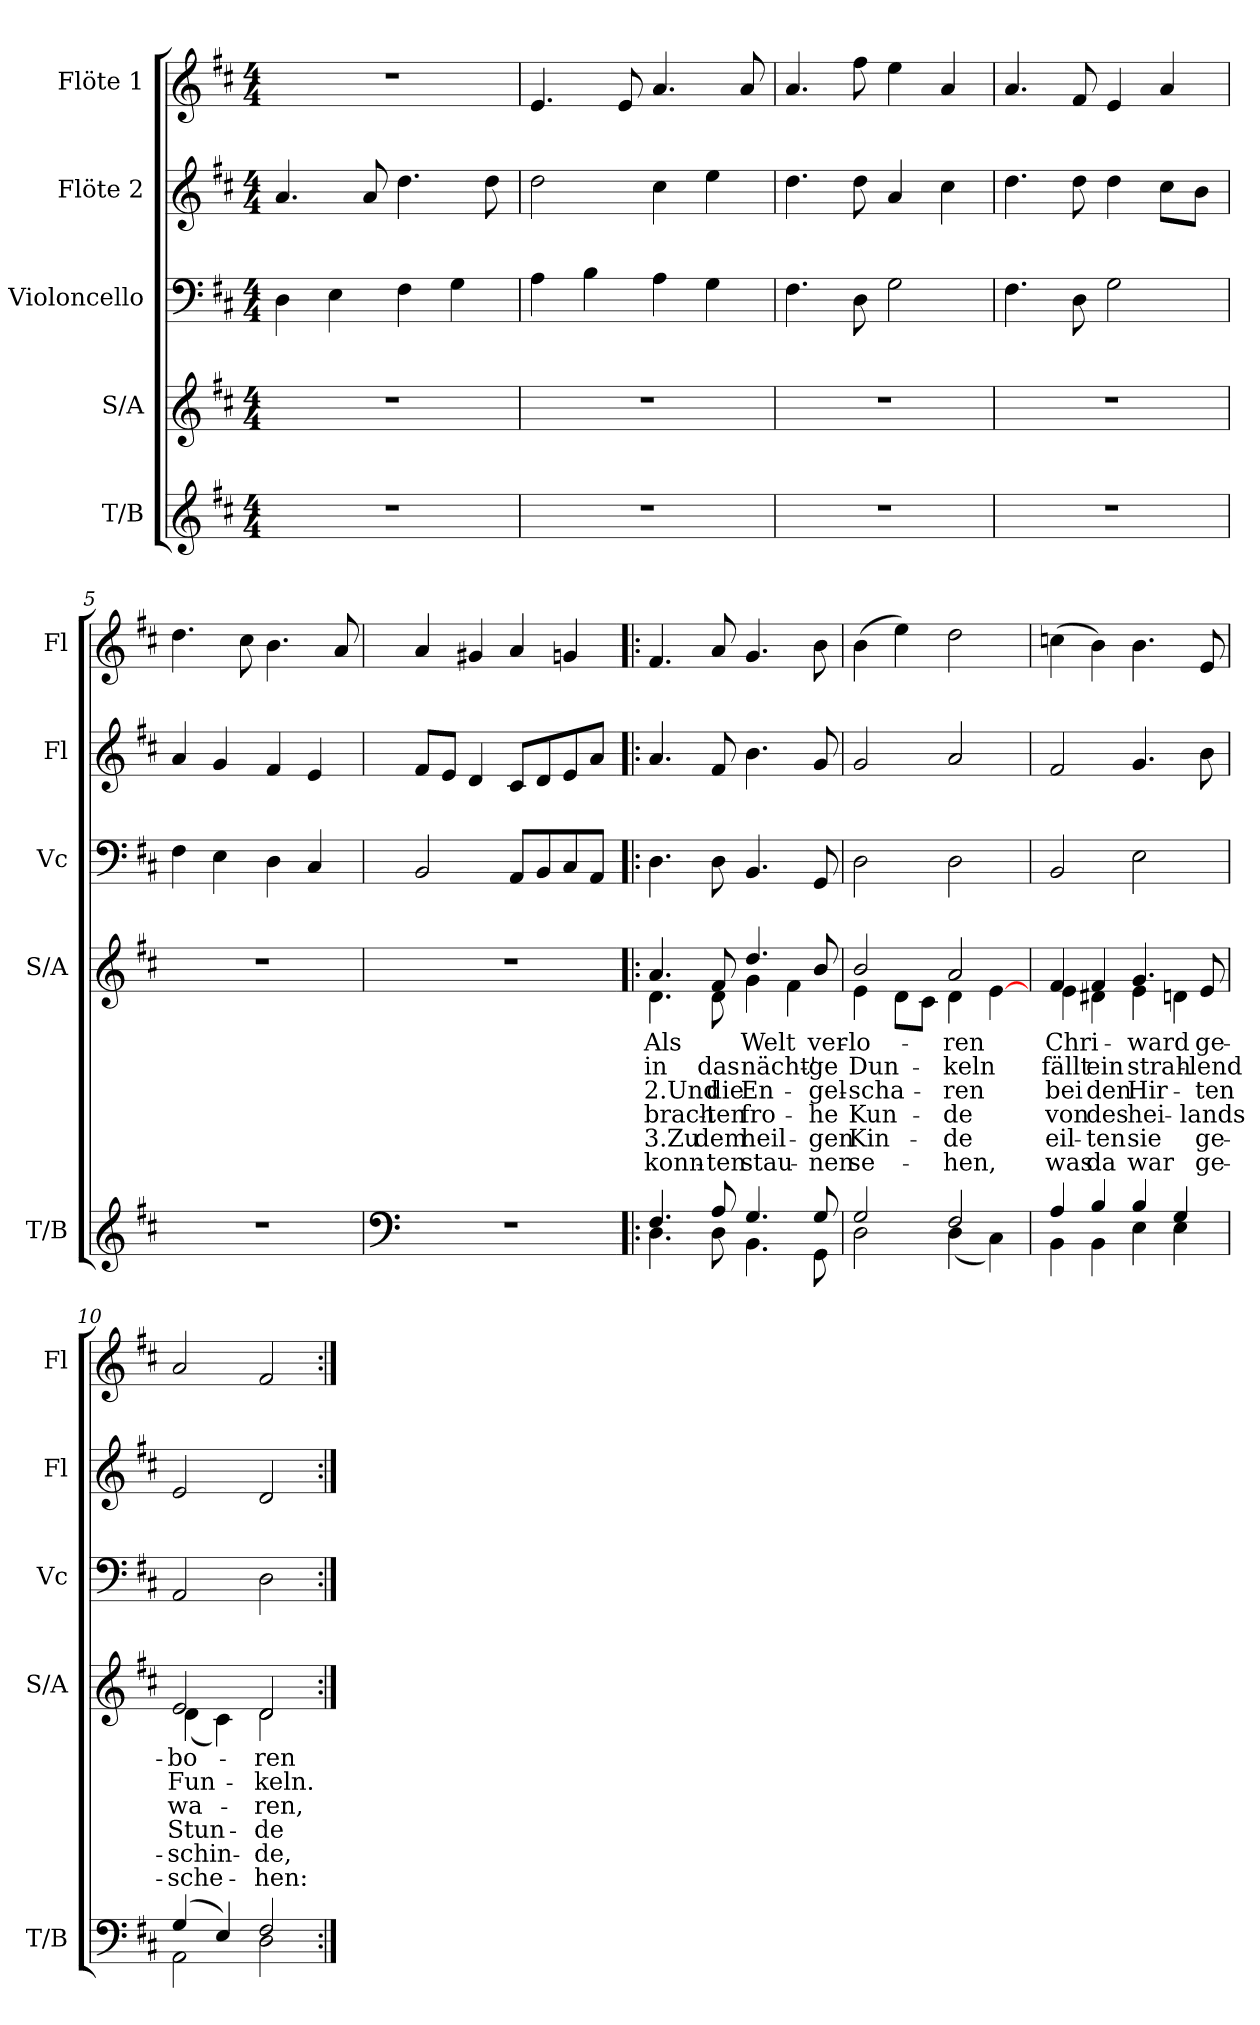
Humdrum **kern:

**kern	**kern	**text	**text	**text	**text	**text	**text	**kern	**kern	**kern
*part5	*part4	*part4	*part4	*part4	*part4	*part4	*part4	*part3	*part2	*part1
*staff5	*staff4	*staff4	*staff4	*staff4	*staff4	*staff4	*staff4	*staff3	*staff2	*staff1
*I"T/B	*I"S/A	*	*	*	*	*	*	*I"Violoncello	*I"Flöte 2	*I"Flöte 1
*I'T/B	*I'S/A	*	*	*	*	*	*	*I'Vc	*I'Fl	*I'Fl
*clefG2	*clefG2	*	*	*	*	*	*	*clefF4	*clefG2	*clefG2
*k[f#c#]	*k[f#c#]	*	*	*	*	*	*	*k[f#c#]	*k[f#c#]	*k[f#c#]
*D:	*D:	*	*	*	*	*	*	*D:	*D:	*D:
*M4/4	*M4/4	*	*	*	*	*	*	*M4/4	*M4/4	*M4/4
=1	=1	=1	=1	=1	=1	=1	=1	=1	=1	=1
1r	1r	.	.	.	.	.	.	4D\	4.a/	1r
.	.	.	.	.	.	.	.	4E\	.	.
.	.	.	.	.	.	.	.	.	8a/	.
.	.	.	.	.	.	.	.	4F#\	4.dd\	.
.	.	.	.	.	.	.	.	4G\	.	.
.	.	.	.	.	.	.	.	.	8dd\	.
=2	=2	=2	=2	=2	=2	=2	=2	=2	=2	=2
1r	1r	.	.	.	.	.	.	4A\	2dd\	4.e/
.	.	.	.	.	.	.	.	4B\	.	.
.	.	.	.	.	.	.	.	.	.	8e/
.	.	.	.	.	.	.	.	4A\	4cc#\	4.a/
.	.	.	.	.	.	.	.	4G\	4ee\	.
.	.	.	.	.	.	.	.	.	.	8a/
=3	=3	=3	=3	=3	=3	=3	=3	=3	=3	=3
1r	1r	.	.	.	.	.	.	4.F#\	4.dd\	4.a/
.	.	.	.	.	.	.	.	8D\	8dd\	8ff#\
.	.	.	.	.	.	.	.	2G\	4a/	4ee\
.	.	.	.	.	.	.	.	.	4cc#\	4a/
=4	=4	=4	=4	=4	=4	=4	=4	=4	=4	=4
1r	1r	.	.	.	.	.	.	4.F#\	4.dd\	4.a/
.	.	.	.	.	.	.	.	8D\	8dd\	8f#/
.	.	.	.	.	.	.	.	2G\	4dd\	4e/
.	.	.	.	.	.	.	.	.	8cc#\L	4a/
.	.	.	.	.	.	.	.	.	8b\J	.
=5	=5	=5	=5	=5	=5	=5	=5	=5	=5	=5
1r	1r	.	.	.	.	.	.	4F#\	4a/	4.dd\
.	.	.	.	.	.	.	.	4E\	4g/	.
.	.	.	.	.	.	.	.	.	.	8cc#\
.	.	.	.	.	.	.	.	4D\	4f#/	4.b\
.	.	.	.	.	.	.	.	4C#/	4e/	.
.	.	.	.	.	.	.	.	.	.	8a/
!!LO:LB:g=z
=6	=6	=6	=6	=6	=6	=6	=6	=6	=6	=6
*clefF4	*	*	*	*	*	*	*	*	*	*
1r	1r	.	.	.	.	.	.	2BB/	8f#/L	4a/
.	.	.	.	.	.	.	.	.	8e/J	.
.	.	.	.	.	.	.	.	.	4d/	4g#X/
.	.	.	.	.	.	.	.	8AA/L	8c#/L	4a/
.	.	.	.	.	.	.	.	8BB/	8d/	.
.	.	.	.	.	.	.	.	8C#/	8e/	4gn/
.	.	.	.	.	.	.	.	8AA/J	8a/J	.
=7!|:	=7!|:	=7!|:	=7!|:	=7!|:	=7!|:	=7!|:	=7!|:	=7!|:	=7!|:	=7!|:
*^	*^	*	*	*	*	*	*	*	*	*
!	!	!	!	!LO:LY:b	!LO:LY:b	!LO:LY:b	!LO:LY:b	!LO:LY:b	!LO:LY:b	!	!	!
4.F#/	4.D\	4.a/	4.d\	-Als	in	-2.Und	brach-	3.Zu	konn-	4.D\	4.a/	4.f#/
!	!	!	!	!LO:LY:b	!LO:LY:b	!LO:LY:b	!LO:LY:b	!LO:LY:b	!LO:LY:b	!	!	!
8A/	8D\	8d\	8f#/	.	das	die	ten	dem	ten	8D\	8f#/	8a/
!	!	!	!	!LO:LY:b	!LO:LY:b	!LO:LY:b	!LO:LY:b	!LO:LY:b	!LO:LY:b	!	!	!
4.G/	4.BB\	4.dd/	4g\	Welt	nächt'-	En-	-fro-	heil-	-stau-	4.BB/	4.b\	4.g/
.	.	.	4f#\	.	.	.	.	.	.	.	.	.
!	!	!	!	!LO:LY:b	!LO:LY:b	!LO:LY:b	!LO:LY:b	!LO:LY:b	!LO:LY:b	!	!	!
8G/	8GG\	8b/	.	ver-	ge	gel-	he	gen	nen	8GG/	8g/	8b\
=8	=8	=8	=8	=8	=8	=8	=8	=8	=8	=8	=8	=8
!	!	!	!	!LO:LY:b	!LO:LY:b	!LO:LY:b	!LO:LY:b	!LO:LY:b	!LO:LY:b	!	!	!
2G/	2D\	2b/	4e\	lo-	Dun-	scha-	Kun-	Kin-	se-	2D\	2g/	(>4b\
.	.	.	8d\L	.	.	.	.	.	.	.	.	4ee\)
.	.	.	8c#\J	.	.	.	.	.	.	.	.	.
!	!	!	!	!LO:LY:b	!LO:LY:b	!LO:LY:b	!LO:LY:b	!LO:LY:b	!LO:LY:b	!	!	!
2F#/	(<4D\	4d\	2a/	ren	-keln	-ren	-de	-de	-hen,	2D\	2a/	2dd\
.	4C#\)	[>4e\	.	.	.	.	.	.	.	.	.	.
!!LO:PB:g=z
=9	=9	=9	=9	=9	=9	=9	=9	=9	=9	=9	=9	=9
!	!	!	!	!LO:LY:b	!LO:LY:b	!LO:LY:b	!LO:LY:b	!LO:LY:b	!LO:LY:b	!	!	!
4A/	4BB\	4f#/	4e\	-Chri-	fällt	bei	von	-eil-	-was	2BB/	2f#/	(>4ccn\
!	!	!	!	!LO:LY:b	!LO:LY:b	!LO:LY:b	!LO:LY:b	!LO:LY:b	!LO:LY:b	!	!	!
4B/	4BB\	4d#X\	4f#/	.	-ein	-den	-des	-ten	-da	.	.	4b\)
!	!	!	!	!LO:LY:b	!LO:LY:b	!LO:LY:b	!LO:LY:b	!LO:LY:b	!LO:LY:b	!	!	!
4B/	4E\	4.g/	4e\	-ward	strah-	Hir-	hei-	-sie	war	2E\	4.g/	4.b\
4G/	4E\	.	4dn\	.	.	.	.	.	.	.	.	.
!	!	!	!	!LO:LY:b	!LO:LY:b	!LO:LY:b	!LO:LY:b	!LO:LY:b	!LO:LY:b	!	!	!
.	.	8e/	.	ge-	lend	ten	lands	ge-	ge-	.	8b\	8e/
=10	=10	=10	=10	=10	=10	=10	=10	=10	=10	=10	=10	=10
!	!	!	!	!LO:LY:b	!LO:LY:b	!LO:LY:b	!LO:LY:b	!LO:LY:b	!LO:LY:b	!	!	!
(4G/	2AA\	2e/	(<4d\	bo-	Fun-	wa-	Stun-	schin-	sche-	2AA/	2e/	2a/
4E/)	.	.	4c#\)	.	.	.	.	.	.	.	.	.
!	!	!	!	!LO:LY:b	!LO:LY:b	!LO:LY:b	!LO:LY:b	!LO:LY:b	!LO:LY:b	!	!	!
2F#/	2D\	2d\	2d/	ren	-keln.	-ren,	-de	de,	hen:	2D\	2d/	2f#/
*v	*v	*	*	*	*	*	*	*	*	*	*	*
*	*v	*v	*	*	*	*	*	*	*	*	*
=:|!	=:|!	=:|!	=:|!	=:|!	=:|!	=:|!	=:|!	=:|!	=:|!	=:|!
*-	*-	*-	*-	*-	*-	*-	*-	*-	*-	*-
